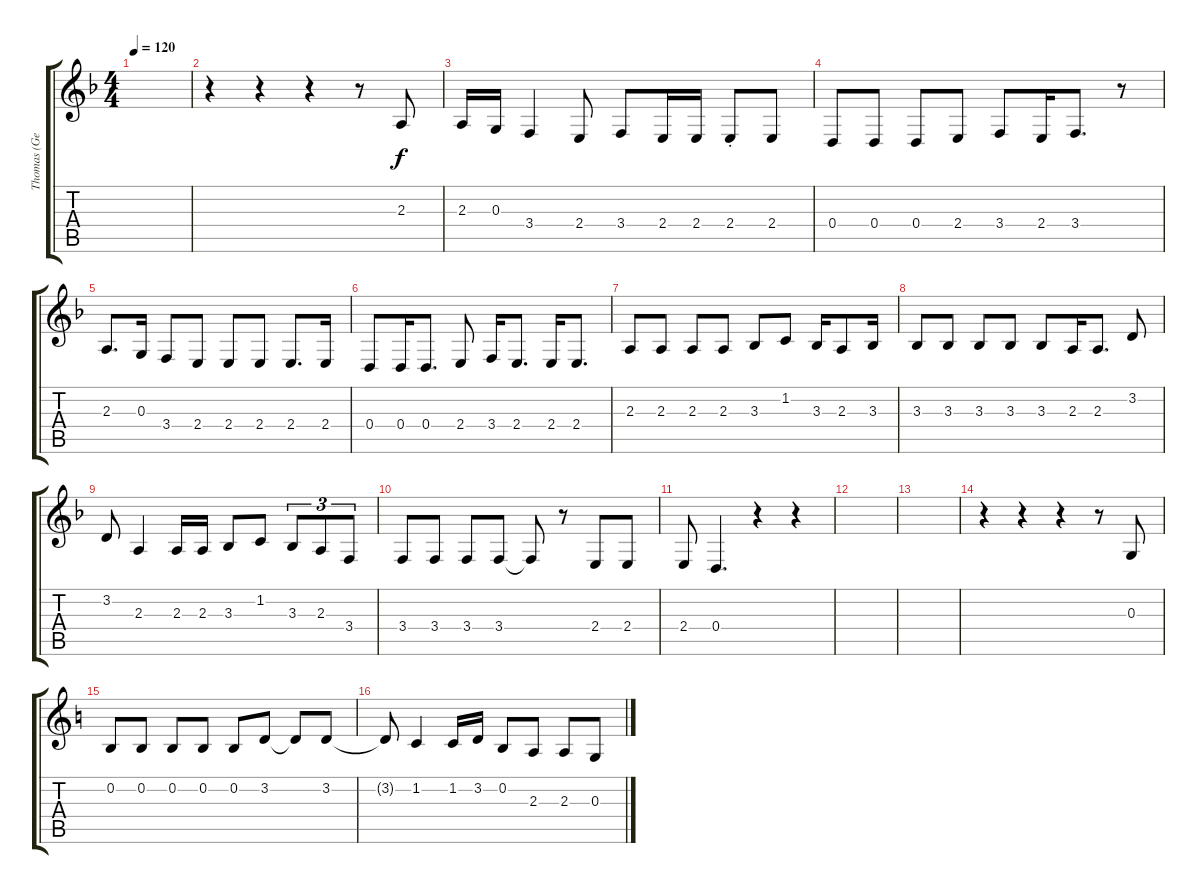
\track ("Thomas (Gesang)" "Thomas (Ge") {instrument englishhorn}
\staff {score tabs}
\tuning (E4 B3 G3 D3 A2 E2) {hide}
\ts (4 4)
\tempo 120
\clef g2
\ks f
|
r.4 r.4 r.4 r.8 2.3.8 |
2.3.16 0.3.16 3.4.4 2.4.8 3.4.8 2.4.16 2.4.16 2.4{st}.8 2.4.8 |
0.4.8 0.4.8 0.4.8 2.4.8 3.4.8 2.4.16 3.4.8{d} r.8 |
2.3.8{d} 0.3.16 3.4.8 2.4.8 2.4.8 2.4.8 2.4.8{d} 2.4.16 |
0.4.8 0.4.16 0.4.8{d} 2.4.8 3.4.16 2.4.8{d} 2.4.16 2.4.8{d} |
2.3.8 2.3.8 2.3.8 2.3.8 3.3.8 1.2.8 3.3.16 2.3.8 3.3.16 |
3.3.8 3.3.8 3.3.8 3.3.8 3.3.8 2.3.16 2.3.8{d} 3.2.8 |
3.2.8 2.3.4 2.3.16 2.3.16 3.3.8 1.2.8 3.3.8{tu (3 2)} 2.3.8{tu (3 2)} 3.4.8{tu (3 2)} |
3.4.8 3.4.8 3.4.8 3.4.8 3.4{t}.8 r.8 2.4.8 2.4.8 |
2.4.8 0.4.4{d} r.4 r.4 |
|
|
r.4 r.4 r.4 r.8 0.3.8 |
\ks c
0.2.8 0.2.8 0.2.8 0.2.8 0.2.8 3.2.8 3.2{t}.8 3.2.8 |
3.2{t}.8 1.2.4 1.2.16 3.2.16 0.2.8 2.3.8 2.3.8 0.3.8
